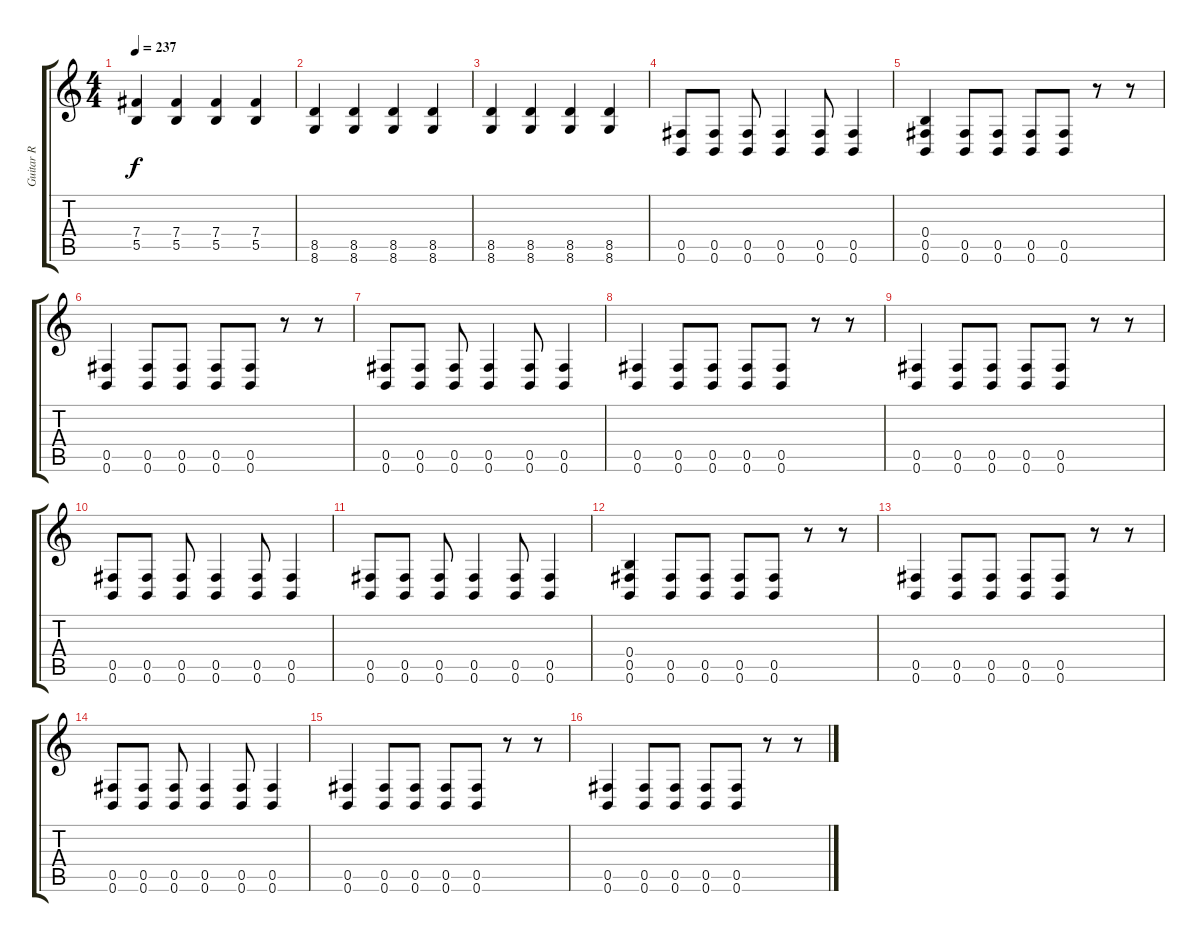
\track ("Guitar R" "Guitar R") {instrument distortionguitar}
\staff {score tabs}
\tuning (Db4 Ab3 E3 B2 Gb2 B1) {hide}
\ts (4 4)
\tempo 237
\clef g2
\ks c
(7.4 5.5).4{dy f} (7.4 5.5).4 (7.4 5.5).4 (7.4 5.5).4 |
(8.5 8.6).4 (8.5 8.6).4 (8.5 8.6).4 (8.5 8.6).4 |
(8.5 8.6).4 (8.5 8.6).4 (8.5 8.6).4 (8.5 8.6).4 |
(0.5 0.6).8 (0.5 0.6).8 (0.5 0.6).8 (0.5 0.6).4 (0.5 0.6).8 (0.5 0.6).4 |
(0.4 0.5 0.6).4 (0.5 0.6).8 (0.5 0.6).8 (0.5 0.6).8 (0.5 0.6).8 r.8 r.8 |
(0.5 0.6).4 (0.5 0.6).8 (0.5 0.6).8 (0.5 0.6).8 (0.5 0.6).8 r.8 r.8 |
(0.5 0.6).8 (0.5 0.6).8 (0.5 0.6).8 (0.5 0.6).4 (0.5 0.6).8 (0.5 0.6).4 |
(0.5 0.6).4 (0.5 0.6).8 (0.5 0.6).8 (0.5 0.6).8 (0.5 0.6).8 r.8 r.8 |
(0.5 0.6).4 (0.5 0.6).8 (0.5 0.6).8 (0.5 0.6).8 (0.5 0.6).8 r.8 r.8 |
(0.5 0.6).8 (0.5 0.6).8 (0.5 0.6).8 (0.5 0.6).4 (0.5 0.6).8 (0.5 0.6).4 |
(0.5 0.6).8 (0.5 0.6).8 (0.5 0.6).8 (0.5 0.6).4 (0.5 0.6).8 (0.5 0.6).4 |
(0.4 0.5 0.6).4 (0.5 0.6).8 (0.5 0.6).8 (0.5 0.6).8 (0.5 0.6).8 r.8 r.8 |
(0.5 0.6).4 (0.5 0.6).8 (0.5 0.6).8 (0.5 0.6).8 (0.5 0.6).8 r.8 r.8 |
(0.5 0.6).8 (0.5 0.6).8 (0.5 0.6).8 (0.5 0.6).4 (0.5 0.6).8 (0.5 0.6).4 |
(0.5 0.6).4 (0.5 0.6).8 (0.5 0.6).8 (0.5 0.6).8 (0.5 0.6).8 r.8 r.8 |
(0.5 0.6).4 (0.5 0.6).8 (0.5 0.6).8 (0.5 0.6).8 (0.5 0.6).8 r.8 r.8
